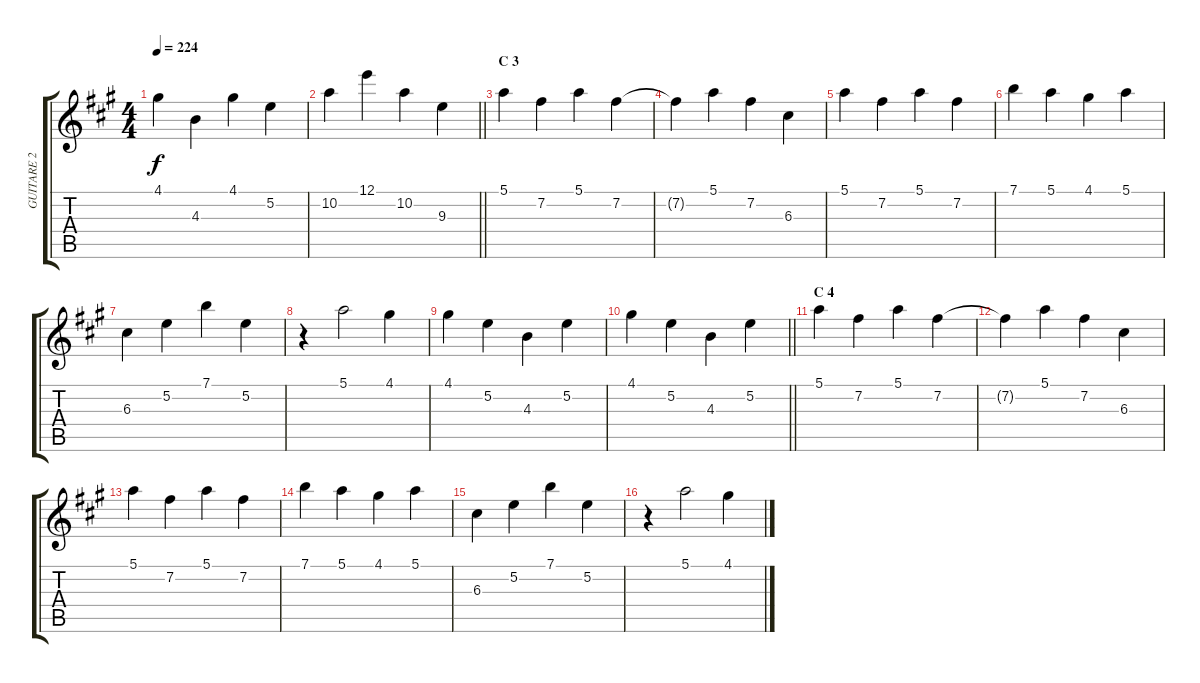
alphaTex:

\track ("GUITARE 2" "GUITARE 2") {instrument distortionguitar}
\staff {score tabs}
\tuning (E4 B3 G3 D3 A2 E2) {hide}
\ts (4 4)
\tempo 224
\clef g2
\ks a
4.1.4{dy f} 4.3.4 4.1.4 5.2.4 |
\barLineRight lightlight
10.2.4 12.1.4 10.2.4 9.3.4 |
\section ("" "C 3")
5.1.4{volume 10 instrument acousticguitarsteel} 7.2.4 5.1.4 7.2.4 |
7.2{t}.4 5.1.4 7.2.4 6.3.4 |
5.1.4 7.2.4 5.1.4 7.2.4 |
7.1.4 5.1.4 4.1.4 5.1.4 |
6.3.4 5.2.4 7.1.4 5.2.4 |
r.4 5.1.2 4.1.4 |
4.1.4 5.2.4 4.3.4 5.2.4 |
\barLineRight lightlight
4.1.4 5.2.4 4.3.4 5.2.4 |
\section ("" "C 4")
5.1.4{volume 10 instrument acousticguitarsteel} 7.2.4 5.1.4 7.2.4 |
7.2{t}.4 5.1.4 7.2.4 6.3.4 |
5.1.4 7.2.4 5.1.4 7.2.4 |
7.1.4 5.1.4 4.1.4 5.1.4 |
6.3.4 5.2.4 7.1.4 5.2.4 |
r.4 5.1.2 4.1.4
